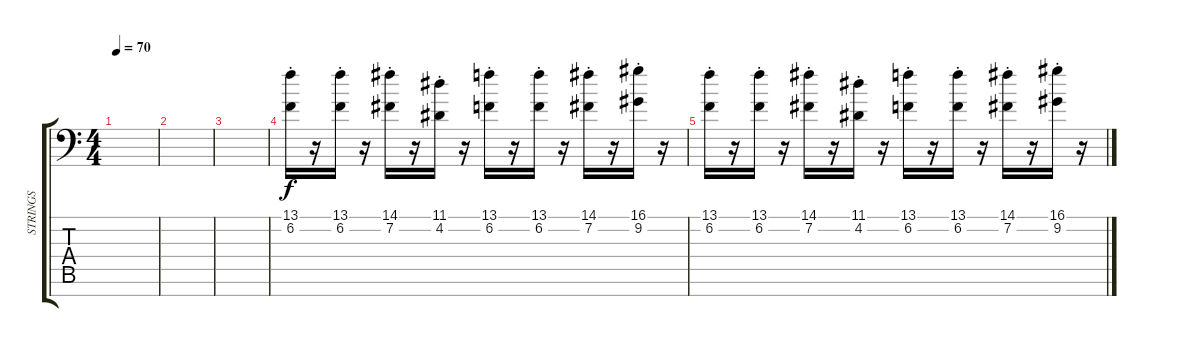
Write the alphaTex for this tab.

\track ("STRINGS" "STRINGS") {instrument stringensemble1}
\staff {score tabs}
\tuning (E4 B3 G3 D3 A2 E2 C1) {hide}
\ts (4 4)
\tempo 70
\clef f4
\ks c
|
|
|
(13.1{st} 6.2{st}).16 r.16 (13.1{st} 6.2{st}).16 r.16 (14.1{st} 7.2{st}).16 r.16 (11.1{st} 4.2{st}).16 r.16 (13.1{st} 6.2{st}).16 r.16 (13.1{st} 6.2{st}).16 r.16 (14.1{st} 7.2{st}).16 r.16 (16.1{st} 9.2{st}).16 r.16 |
(13.1{st} 6.2{st}).16 r.16 (13.1{st} 6.2{st}).16 r.16 (14.1{st} 7.2{st}).16 r.16 (11.1{st} 4.2{st}).16 r.16 (13.1{st} 6.2{st}).16 r.16 (13.1{st} 6.2{st}).16 r.16 (14.1{st} 7.2{st}).16 r.16 (16.1{st} 9.2{st}).16 r.16
